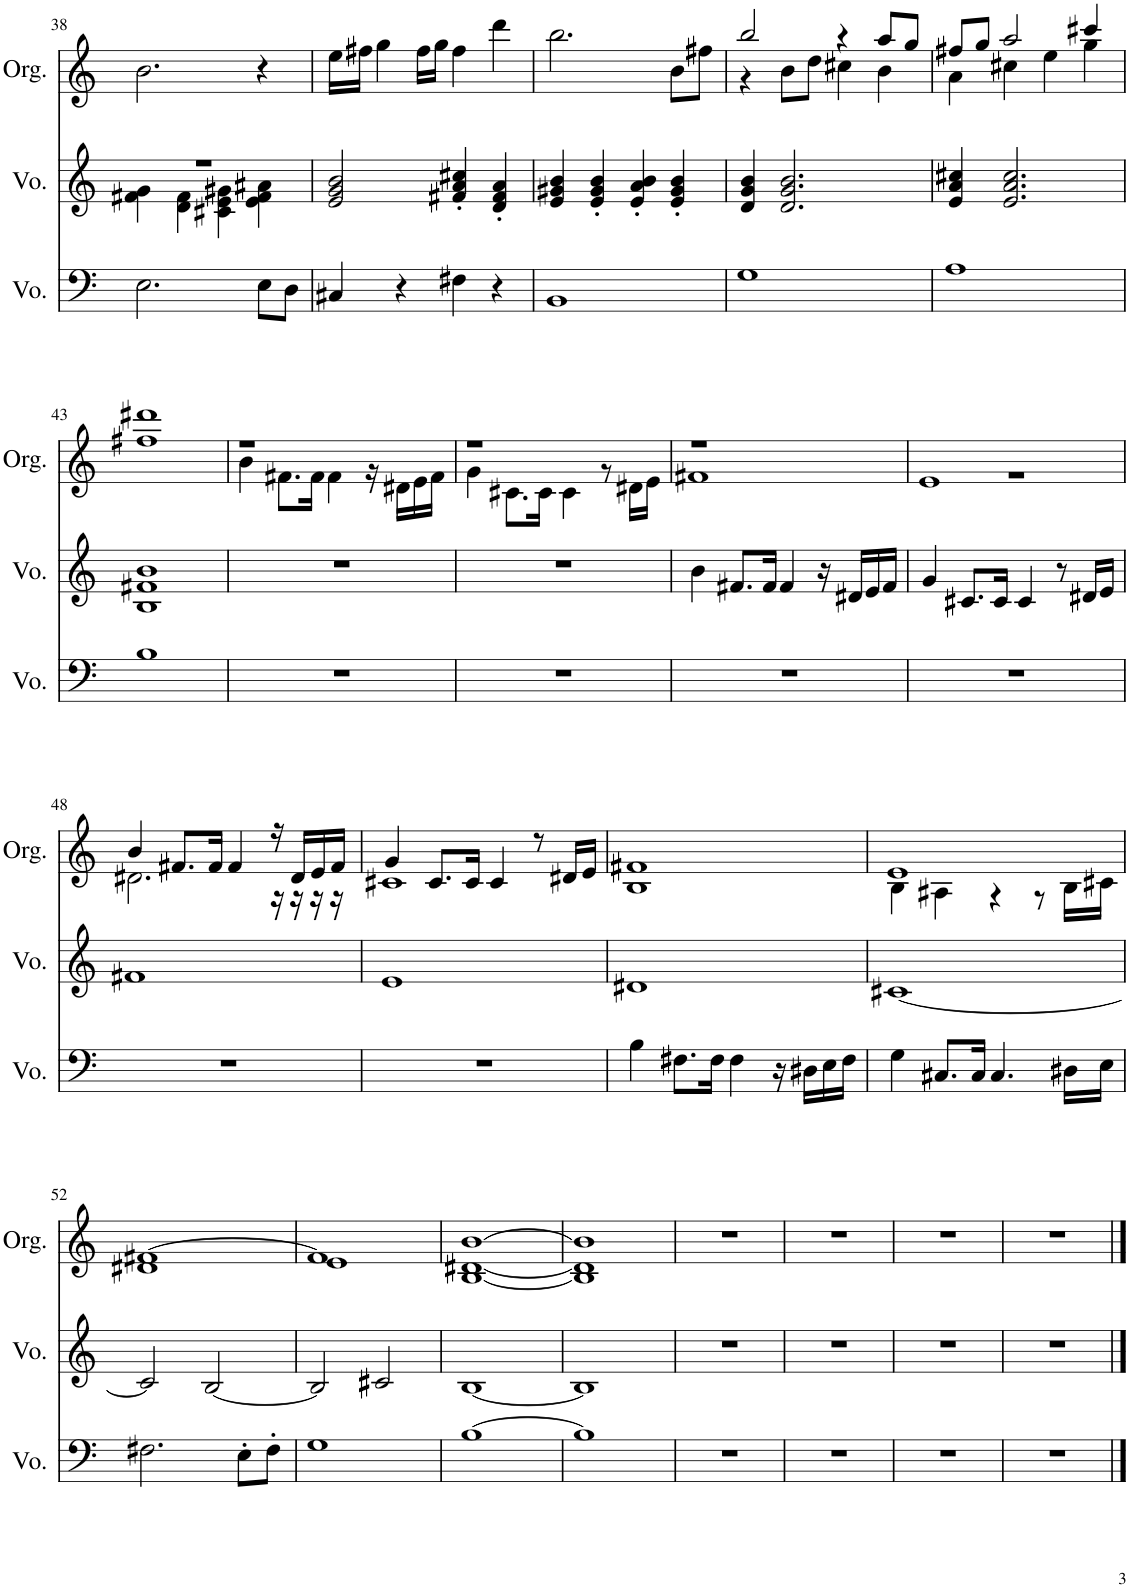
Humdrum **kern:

**kern	**kern	**kern
*part3	*part2	*part1
*staff3	*staff2	*staff1
*I"Voice	*I"Voice	*I"Voice
*I'Vo.	*I'Vo.	*I'Vo.
!!LO:PB:g=z
*clefF4	*clefG2	*clefG2
*	*	*Trd1c2
*k[]	*k[]	*k[]
*M4/4	*M4/4	*M4/4
=38	=38	=38
*	*^	*
2.E\	1r	4f#X\ 4g\	2.b\
.	.	4d\ 4f#\	.
.	.	4c#X\ 4e\ 4g#X\	.
8E\L	.	4e\ 4f#\ 4a#X\	4r
8D\J	.	.	.
*	*v	*v	*
=39	=39	=39
4C#X/	2e/ 2g/ 2b/	16ee\LL
.	.	16ff#X\JJ
.	.	4gg\
4r	.	.
.	.	16ff#\LL
.	.	16gg\JJ
4F#X\	4f#X/' 4a/' 4cc#X/'	4ff#\
4r	4d/' 4f#/' 4a/'	4ddd\
=40	=40	=40
1BB	4e/ 4g#X/ 4b/	2.bb\
.	4e/' 4g#/' 4b/'	.
.	4e/' 4a/' 4b/'	.
.	4e/' 4g#/' 4b/'	8b\L
.	.	8ff#X\J
=41	=41	=41
*	*	*^
1G	4d/ 4g/ 4b/	2bb/	4r
.	2.d/ 2.g/ 2.b/	.	8b\L
.	.	.	8dd\J
.	.	4r	4cc#X\
.	.	8aa/L	4b\
.	.	8gg/J	.
=42	=42	=42	=42
1A	4e/ 4a/ 4cc#X/	8ff#X/L	4a\
.	.	8gg/J	.
.	2.e/ 2.a/ 2.cc#/	2aa/	4cc#X\
.	.	.	4ee\
.	.	4ccc#X/	4gg\
!!LO:LB:g=z	!!
=43	=43	=43	=43
1B	1B 1f#X 1b	1ddd#X	1ff#X
=44	=44	=44	=44
1r	1r	1r	4b\
.	.	.	8.f#X\L
.	.	.	16f#\Jk
.	.	.	4f#\
.	.	.	16r
.	.	.	16d#X\LL
.	.	.	16e\
.	.	.	16f#\JJ
=45	=45	=45	=45
1r	1r	1r	4g\
.	.	.	8.c#X\L
.	.	.	16c#\Jk
.	.	.	4c#\
.	.	.	8r
.	.	.	16d#X\LL
.	.	.	16e\JJ
=46	=46	=46	=46
1r	4b\	1r	1f#X
.	8.f#X/L	.	.
.	16f#/Jk	.	.
.	4f#/	.	.
.	16r	.	.
.	16d#X/LL	.	.
.	16e/	.	.
.	16f#/JJ	.	.
=47	=47	=47	=47
1r	4g/	1e	1r
.	8.c#X/L	.	.
.	16c#/Jk	.	.
.	4c#/	.	.
.	8r	.	.
.	16d#X/LL	.	.
.	16e/JJ	.	.
!!LO:LB:g=z	!!
=48	=48	=48	=48
1r	1f#X	4b/	2.d#X\
.	.	8.f#X/L	.
.	.	16f#/Jk	.
.	.	4f#/	.
.	.	16r	16r
.	.	16d#/LL	16r
.	.	16e/	16r
.	.	16f#/JJ	16r
=49	=49	=49	=49
1r	1e	4g/	1c#X
.	.	8.c#/L	.
.	.	16c#/Jk	.
.	.	4c#/	.
.	.	8r	.
.	.	16d#X/LL	.
.	.	16e/JJ	.
=50	=50	=50	=50
4B\	1d#X	1f#X	1B
8.F#X\L	.	.	.
16F#\Jk	.	.	.
4F#\	.	.	.
16r	.	.	.
16D#X\LL	.	.	.
16E\	.	.	.
16F#\JJ	.	.	.
=51	=51	=51	=51
4G\	[1c#X	1e	4B\
8.C#X/L	.	.	4A#X\
16C#/Jk	.	.	.
4.C#/	.	.	4r
.	.	.	8r
16D#X\LL	.	.	16B\LL
16E\JJ	.	.	16c#X\JJ
!!LO:LB:g=z	!!
=52	=52	=52	=52
2.F#X\	2c#/]	[1f#X	1d#X
.	[2B/	.	.
8E'\L	.	.	.
8F#'\J	.	.	.
=53	=53	=53	=53
1G	2B/]	1f#]	1e
.	2c#X/	.	.
*	*	*v	*v
=54	=54	=54
[1B	[1B	[1B [1d#X [1b
=55	=55	=55
1B]	1B]	1B] 1d#] 1b]
=56	=56	=56
1r	1r	1r
=57	=57	=57
1r	1r	1r
=58	=58	=58
1r	1r	1r
=59	=59	=59
1r	1r	1r
==	==	==
*-	*-	*-
